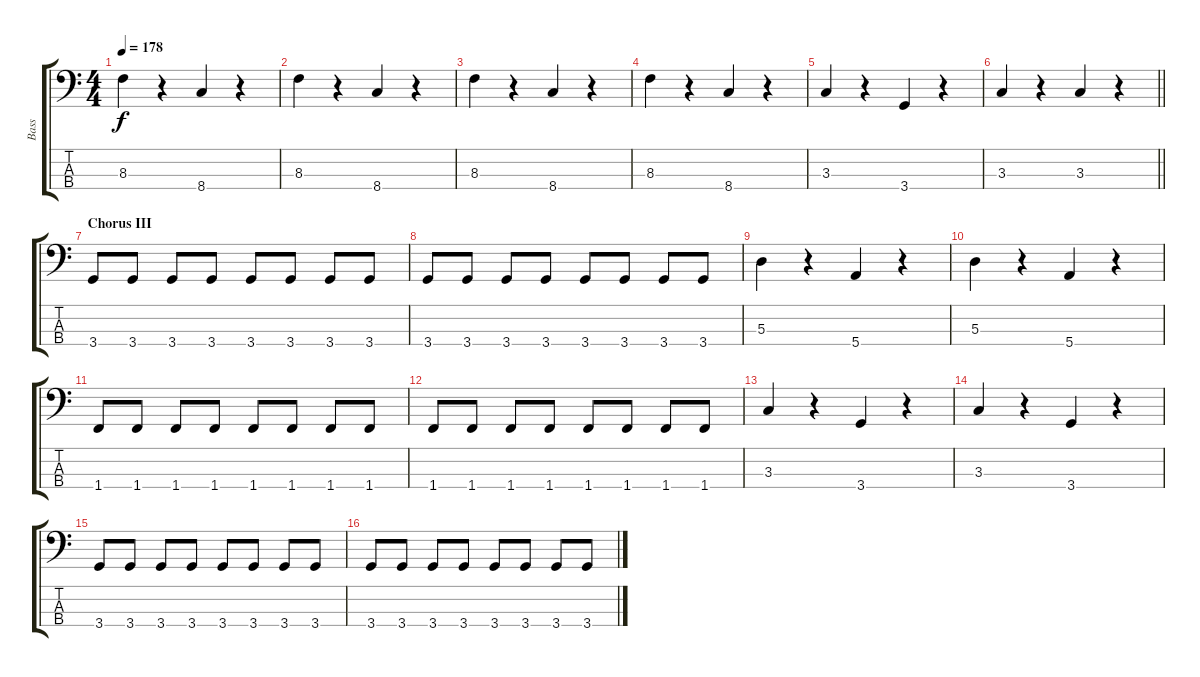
\track ("Bass" "Bass") {instrument electricbasspick}
\staff {score tabs}
\tuning (G2 D2 A1 E1) {hide}
\ts (4 4)
\tempo 178
\clef f4
\ks c
8.3.4{dy f} r.4 8.4.4 r.4 |
8.3.4 r.4 8.4.4 r.4 |
8.3.4 r.4 8.4.4 r.4 |
8.3.4 r.4 8.4.4 r.4 |
3.3.4 r.4 3.4.4 r.4 |
\barLineRight lightlight
3.3.4 r.4 3.3.4 r.4 |
\section ("" "Chorus III")
3.4.8 3.4.8 3.4.8 3.4.8 3.4.8 3.4.8 3.4.8 3.4.8 |
3.4.8 3.4.8 3.4.8 3.4.8 3.4.8 3.4.8 3.4.8 3.4.8 |
5.3.4 r.4 5.4.4 r.4 |
5.3.4 r.4 5.4.4 r.4 |
1.4.8 1.4.8 1.4.8 1.4.8 1.4.8 1.4.8 1.4.8 1.4.8 |
1.4.8 1.4.8 1.4.8 1.4.8 1.4.8 1.4.8 1.4.8 1.4.8 |
3.3.4 r.4 3.4.4 r.4 |
3.3.4 r.4 3.4.4 r.4 |
3.4.8 3.4.8 3.4.8 3.4.8 3.4.8 3.4.8 3.4.8 3.4.8 |
3.4.8 3.4.8 3.4.8 3.4.8 3.4.8 3.4.8 3.4.8 3.4.8
